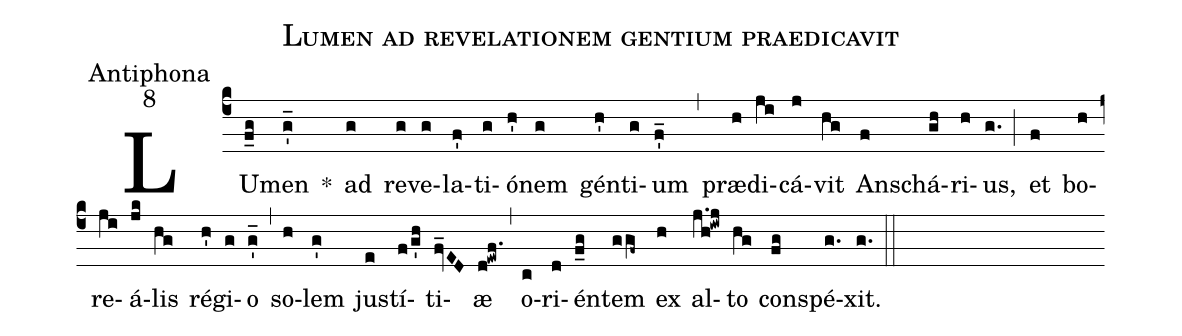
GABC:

name:Lumen ad revelationem gentium praedicavit;
office-part:Antiphona;
mode:8;
%%
(c4)LU(f_g)men(g'_) *() ad(g) re(g)ve(g)la(f')ti(g)ó(h')nem(g) gén(h')ti(g)um(f'_) (,) præ(h)di(ji)cá(j)vit(hg) Ans(f)chá(gh)ri(h)us,(g.) (;) et(f) bo(h)re(ji)á(jk)lis(hg) ré(h')gi(g)o(g'_) (,) so(h)lem(g') jus(e)tí(f/g'h)ti(fv_ED)æ(d!ewf.) (,) o(c)ri(d)én(f_g)tem(ggf~) ex(h) al(j.h!iwj)to(hg) con(fg)spé(g.)xit.(g.) (::)
